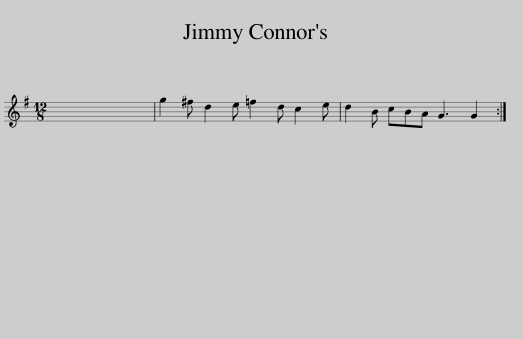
X:1
L:1/8
M:12/8
I:linebreak $
K:G
V:1 treble
V:1
 x12 | g2 ^f d2 e =f2 d c2 e | d2 B cBA G3 G2 :| %3
